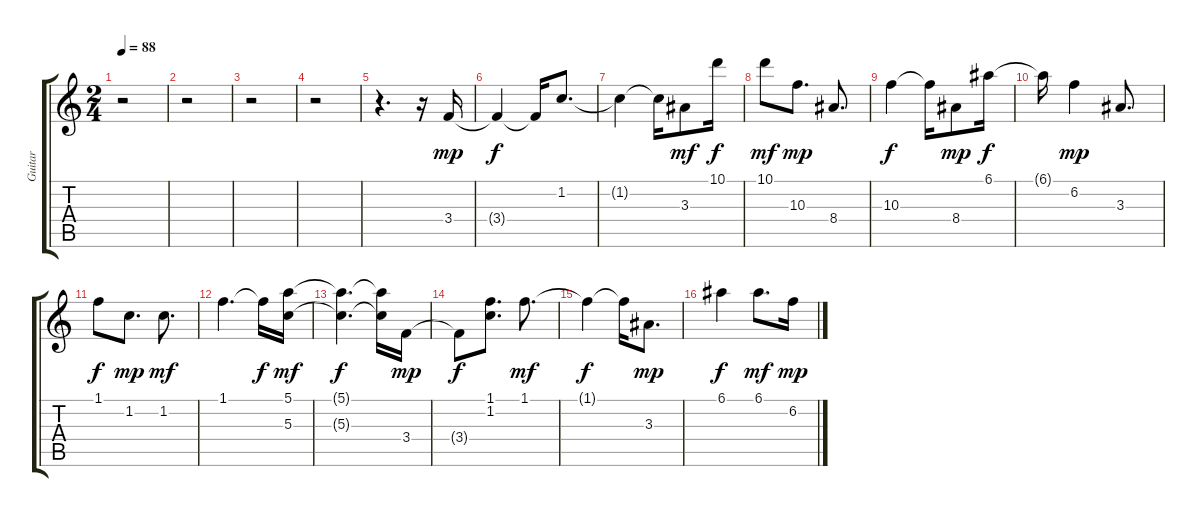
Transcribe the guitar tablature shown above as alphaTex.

\track ("Guitar" "Guitar") {instrument acousticguitarnylon}
\staff {score tabs}
\tuning (E4 B3 G3 D3 A2 E2) {hide}
\ts (2 4)
\tempo 88
\clef g2
\ks c
r.2{dy mp} |
r.2 |
r.2 |
r.2 |
r.4{d} r.16 3.4.16 |
3.4{t}.4{dy f} 3.4{t}.16 1.2.8{d} |
1.2{t}.4 1.2{t}.16 3.3.8{dy mf} 10.1.16{dy f} |
10.1.8{dy mf} 10.3.8{d dy mp} 8.4.8{d} |
10.3.4{dy f} 10.3{t}.16 8.4.8{dy mp} 6.1.16{dy f} |
6.1{t}.16 6.2.4{dy mp} 3.3.8{d} |
1.1.8{dy f} 1.2.8{d dy mp} 1.2.8{d dy mf} |
1.1.4{d} 1.1{t}.16{dy f} (5.1 5.3).16{dy mf} |
(5.1{t} 5.3{t}).4{d dy f} (5.1{t} 5.3{t}).16 3.4.16{dy mp} |
3.4{t}.8{dy f} (1.1 1.2).8{d} 1.1.8{d dy mf} |
1.1{t}.4{dy f} 1.1{t}.16 3.3.8{d dy mp} |
6.1.4{dy f} 6.1.8{d dy mf} 6.2.16{dy mp}
